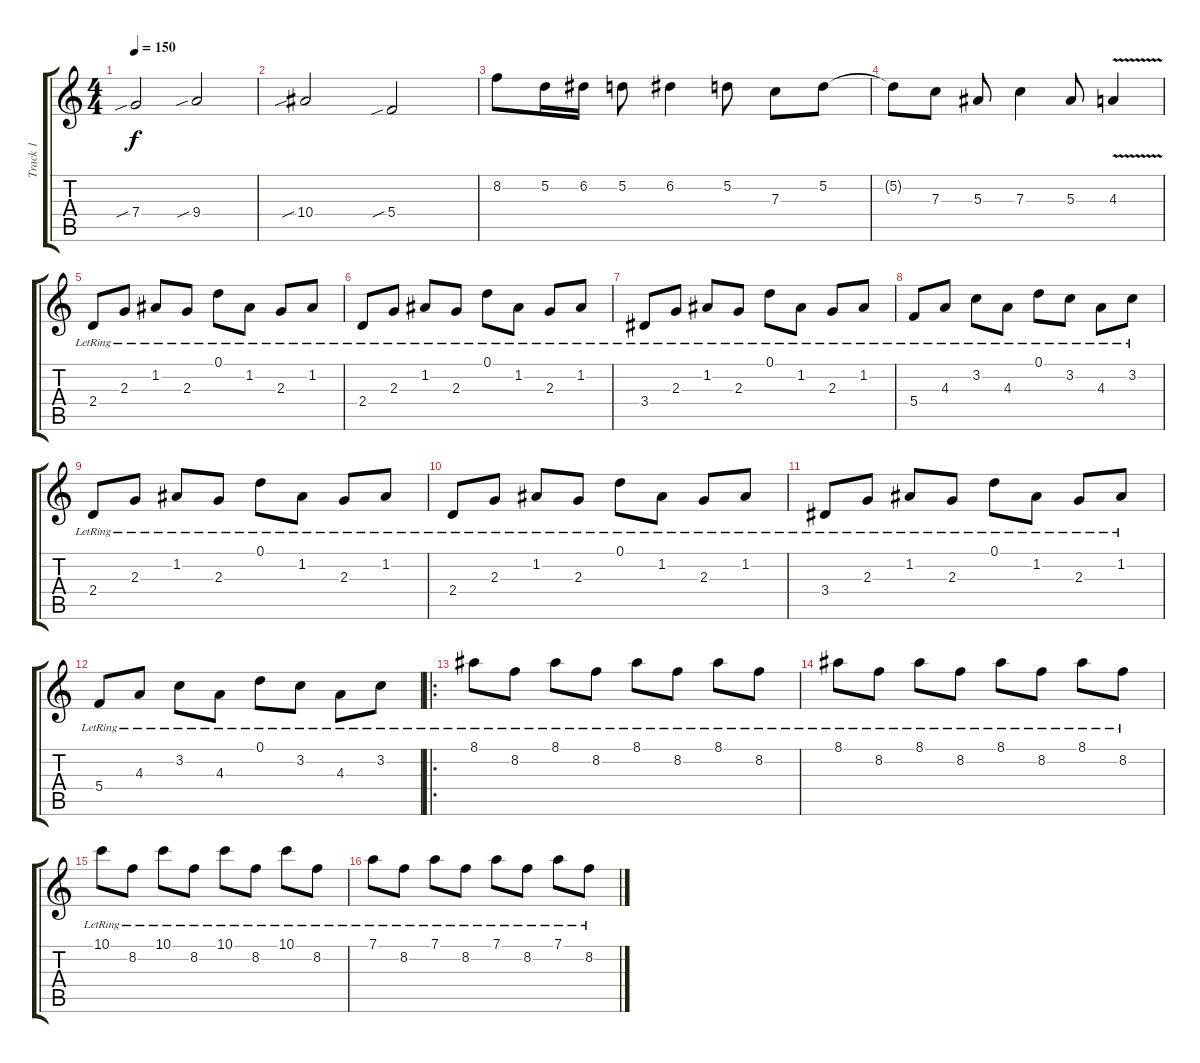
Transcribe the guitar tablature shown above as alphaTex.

\track ("Track 1" "Track 1") {instrument acousticguitarsteel}
\staff {score tabs}
\tuning (D4 A3 F3 C3 G2 C2) {hide}
\ts (4 4)
\tempo 150
\clef g2
\ks c
7.4{sib}.2{dy f} 9.4{sib}.2 |
10.4{sib}.2 5.4{sib}.2 |
8.2.8 5.2.16 6.2.16 5.2.8 6.2.4 5.2.8 7.3.8 5.2.8 |
5.2{t}.8 7.3.8 5.3.8 7.3.4 5.3.8 4.3{v}.4 |
2.4{lr}.8{instrument acousticguitarnylon} 2.3{lr}.8 1.2{lr}.8 2.3{lr}.8 0.1{lr}.8 1.2{lr}.8 2.3{lr}.8 1.2{lr}.8 |
2.4{lr}.8 2.3{lr}.8 1.2{lr}.8 2.3{lr}.8 0.1{lr}.8 1.2{lr}.8 2.3{lr}.8 1.2{lr}.8 |
3.4{lr}.8 2.3{lr}.8 1.2{lr}.8 2.3{lr}.8 0.1{lr}.8 1.2{lr}.8 2.3{lr}.8 1.2{lr}.8 |
5.4{lr}.8 4.3{lr}.8 3.2{lr}.8 4.3{lr}.8 0.1{lr}.8 3.2{lr}.8 4.3{lr}.8 3.2{lr}.8 |
2.4{lr}.8 2.3{lr}.8 1.2{lr}.8 2.3{lr}.8 0.1{lr}.8 1.2{lr}.8 2.3{lr}.8 1.2{lr}.8 |
2.4{lr}.8 2.3{lr}.8 1.2{lr}.8 2.3{lr}.8 0.1{lr}.8 1.2{lr}.8 2.3{lr}.8 1.2{lr}.8 |
3.4{lr}.8 2.3{lr}.8 1.2{lr}.8 2.3{lr}.8 0.1{lr}.8 1.2{lr}.8 2.3{lr}.8 1.2{lr}.8 |
5.4{lr}.8 4.3{lr}.8 3.2{lr}.8 4.3{lr}.8 0.1{lr}.8 3.2{lr}.8 4.3{lr}.8 3.2{lr}.8 |
\ro
8.1{lr}.8 8.2{lr}.8 8.1{lr}.8 8.2{lr}.8 8.1{lr}.8 8.2{lr}.8 8.1{lr}.8 8.2{lr}.8 |
8.1{lr}.8 8.2{lr}.8 8.1{lr}.8 8.2{lr}.8 8.1{lr}.8 8.2{lr}.8 8.1{lr}.8 8.2{lr}.8 |
10.1{lr}.8 8.2{lr}.8 10.1{lr}.8 8.2{lr}.8 10.1{lr}.8 8.2{lr}.8 10.1{lr}.8 8.2{lr}.8 |
7.1{lr}.8 8.2{lr}.8 7.1{lr}.8 8.2{lr}.8 7.1{lr}.8 8.2{lr}.8 7.1{lr}.8 8.2{lr}.8
